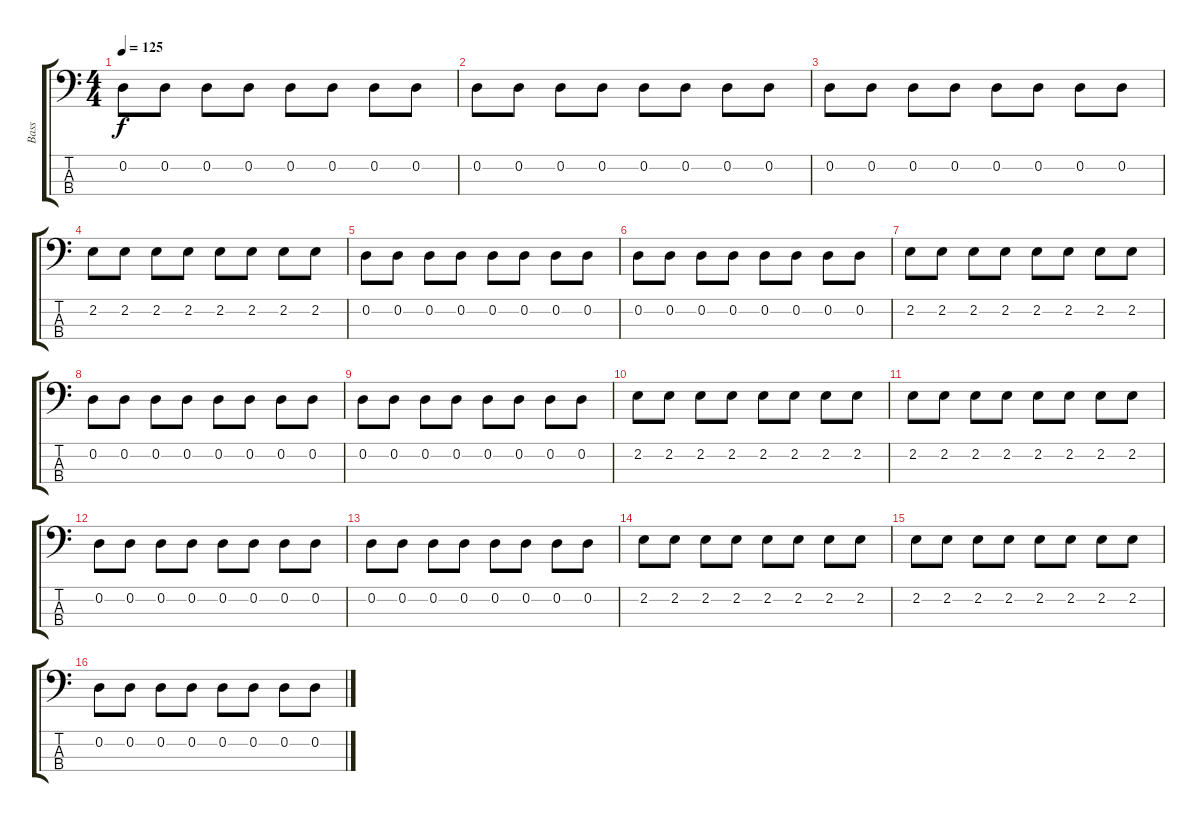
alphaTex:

\track ("Bass" "Bass") {instrument electricbasspick}
\staff {score tabs}
\tuning (G2 D2 A1 E1) {hide}
\ts (4 4)
\tempo 125
\clef f4
\ks c
0.2.8{dy f} 0.2.8 0.2.8 0.2.8 0.2.8 0.2.8 0.2.8 0.2.8 |
0.2.8 0.2.8 0.2.8 0.2.8 0.2.8 0.2.8 0.2.8 0.2.8 |
0.2.8 0.2.8 0.2.8 0.2.8 0.2.8 0.2.8 0.2.8 0.2.8 |
2.2.8 2.2.8 2.2.8 2.2.8 2.2.8 2.2.8 2.2.8 2.2.8 |
0.2.8 0.2.8 0.2.8 0.2.8 0.2.8 0.2.8 0.2.8 0.2.8 |
0.2.8 0.2.8 0.2.8 0.2.8 0.2.8 0.2.8 0.2.8 0.2.8 |
2.2.8 2.2.8 2.2.8 2.2.8 2.2.8 2.2.8 2.2.8 2.2.8 |
0.2.8 0.2.8 0.2.8 0.2.8 0.2.8 0.2.8 0.2.8 0.2.8 |
0.2.8 0.2.8 0.2.8 0.2.8 0.2.8 0.2.8 0.2.8 0.2.8 |
2.2.8 2.2.8 2.2.8 2.2.8 2.2.8 2.2.8 2.2.8 2.2.8 |
2.2.8 2.2.8 2.2.8 2.2.8 2.2.8 2.2.8 2.2.8 2.2.8 |
0.2.8 0.2.8 0.2.8 0.2.8 0.2.8 0.2.8 0.2.8 0.2.8 |
0.2.8 0.2.8 0.2.8 0.2.8 0.2.8 0.2.8 0.2.8 0.2.8 |
2.2.8 2.2.8 2.2.8 2.2.8 2.2.8 2.2.8 2.2.8 2.2.8 |
2.2.8 2.2.8 2.2.8 2.2.8 2.2.8 2.2.8 2.2.8 2.2.8 |
0.2.8 0.2.8 0.2.8 0.2.8 0.2.8 0.2.8 0.2.8 0.2.8
